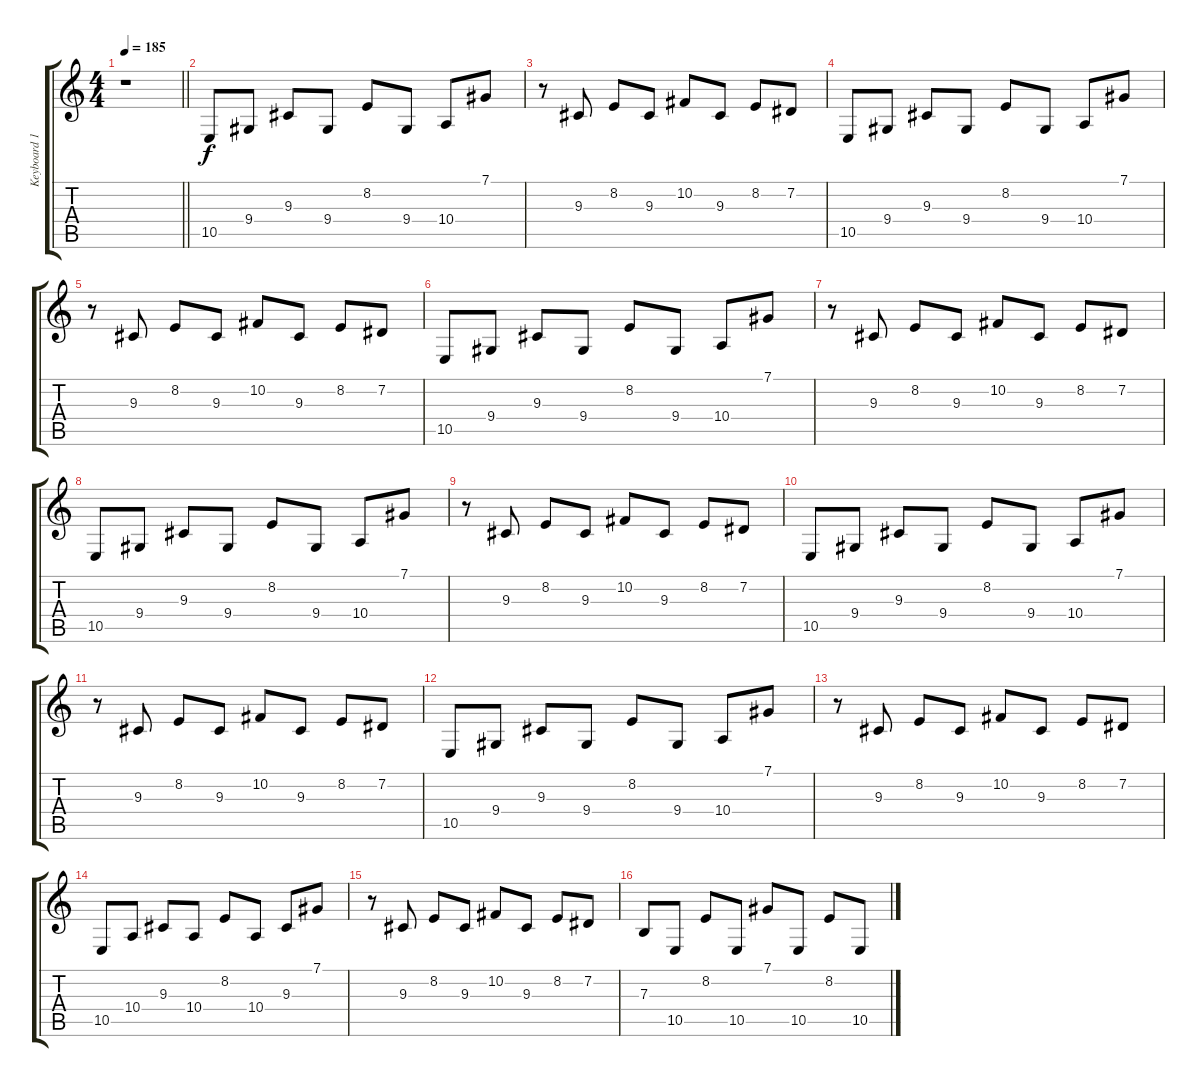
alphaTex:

\track ("Keyboard 1" "Keyboard 1") {instrument choiraahs}
\staff {score tabs}
\tuning (Db4 Ab3 E3 B2 Gb2 Db2) {hide}
\ts (4 4)
\tempo 185
\clef g2
\barLineRight lightlight
\ks c
r.1{dy f} |
10.5.8{volume 12 instrument vibraphone} 9.4.8 9.3.8 9.4.8 8.2.8 9.4.8 10.4.8 7.1.8 |
r.8 9.3.8 8.2.8 9.3.8 10.2.8 9.3.8 8.2.8 7.2.8 |
10.5.8{volume 12 instrument vibraphone} 9.4.8 9.3.8 9.4.8 8.2.8 9.4.8 10.4.8 7.1.8 |
r.8 9.3.8 8.2.8 9.3.8 10.2.8 9.3.8 8.2.8 7.2.8 |
10.5.8{volume 12 instrument vibraphone} 9.4.8 9.3.8 9.4.8 8.2.8 9.4.8 10.4.8 7.1.8 |
r.8 9.3.8 8.2.8 9.3.8 10.2.8 9.3.8 8.2.8 7.2.8 |
10.5.8{volume 12 instrument vibraphone} 9.4.8 9.3.8 9.4.8 8.2.8 9.4.8 10.4.8 7.1.8 |
r.8 9.3.8 8.2.8 9.3.8 10.2.8 9.3.8 8.2.8 7.2.8 |
10.5.8{volume 12 instrument vibraphone} 9.4.8 9.3.8 9.4.8 8.2.8 9.4.8 10.4.8 7.1.8 |
r.8 9.3.8 8.2.8 9.3.8 10.2.8 9.3.8 8.2.8 7.2.8 |
10.5.8{volume 12 instrument vibraphone} 9.4.8 9.3.8 9.4.8 8.2.8 9.4.8 10.4.8 7.1.8 |
r.8 9.3.8 8.2.8 9.3.8 10.2.8 9.3.8 8.2.8 7.2.8 |
10.5.8{volume 12 instrument vibraphone} 10.4.8 9.3.8 10.4.8 8.2.8 10.4.8 9.3.8 7.1.8 |
r.8 9.3.8 8.2.8 9.3.8 10.2.8 9.3.8 8.2.8 7.2.8 |
7.3.8{volume 12 instrument vibraphone} 10.5.8 8.2.8 10.5.8 7.1.8 10.5.8 8.2.8 10.5.8
